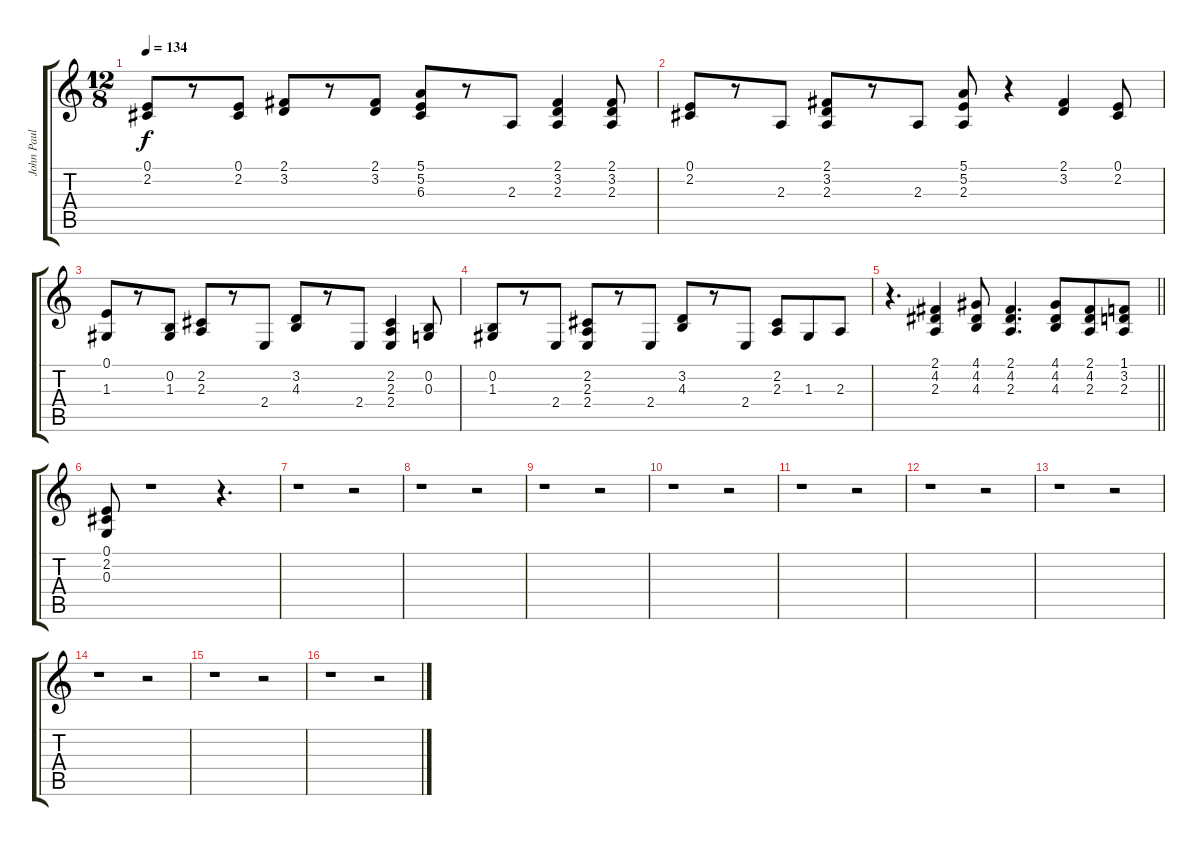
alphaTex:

\track ("John Paul Jones - Piano" "John Paul ") {instrument electricgrandpiano}
\staff {score tabs}
\tuning (E4 B3 G3 D3 A2 E2) {hide}
\ts (12 8)
\tempo 134
\clef g2
\ks c
(0.1 2.2).8{dy f} r.8 (0.1 2.2).8 (2.1 3.2).8 r.8 (2.1 3.2).8 (5.1 5.2 6.3).8 r.8 2.3.8 (2.1 3.2 2.3).4 (2.1 3.2 2.3).8 |
(0.1 2.2).8 r.8 2.3.8 (2.1 3.2 2.3).8 r.8 2.3.8 (5.1 5.2 2.3).8 r.4 (2.1 3.2).4 (0.1 2.2).8 |
(0.1 1.3).8 r.8 (0.2 1.3).8 (2.2 2.3).8 r.8 2.4.8 (3.2 4.3).8 r.8 2.4.8 (2.2 2.3 2.4).4 (0.2 0.3).8 |
(0.2 1.3).8 r.8 2.4.8 (2.2 2.3 2.4).8 r.8 2.4.8 (3.2 4.3).8 r.8 2.4.8 (2.2 2.3).8 1.3.8 2.3.8 |
\barLineRight lightlight
r.4{d} (2.1 4.2 2.3).4 (4.1 4.2 4.3).8 (2.1 4.2 2.3).4{d} (4.1 4.2 4.3).8 (2.1 4.2 2.3).8 (1.1 3.2 2.3).8 |
(0.1 2.2 0.3).8 r.1 r.4{d} |
r.1 r.2 |
r.1 r.2 |
r.1 r.2 |
r.1 r.2 |
r.1 r.2 |
r.1 r.2 |
r.1 r.2 |
r.1 r.2 |
r.1 r.2 |
r.1 r.2
